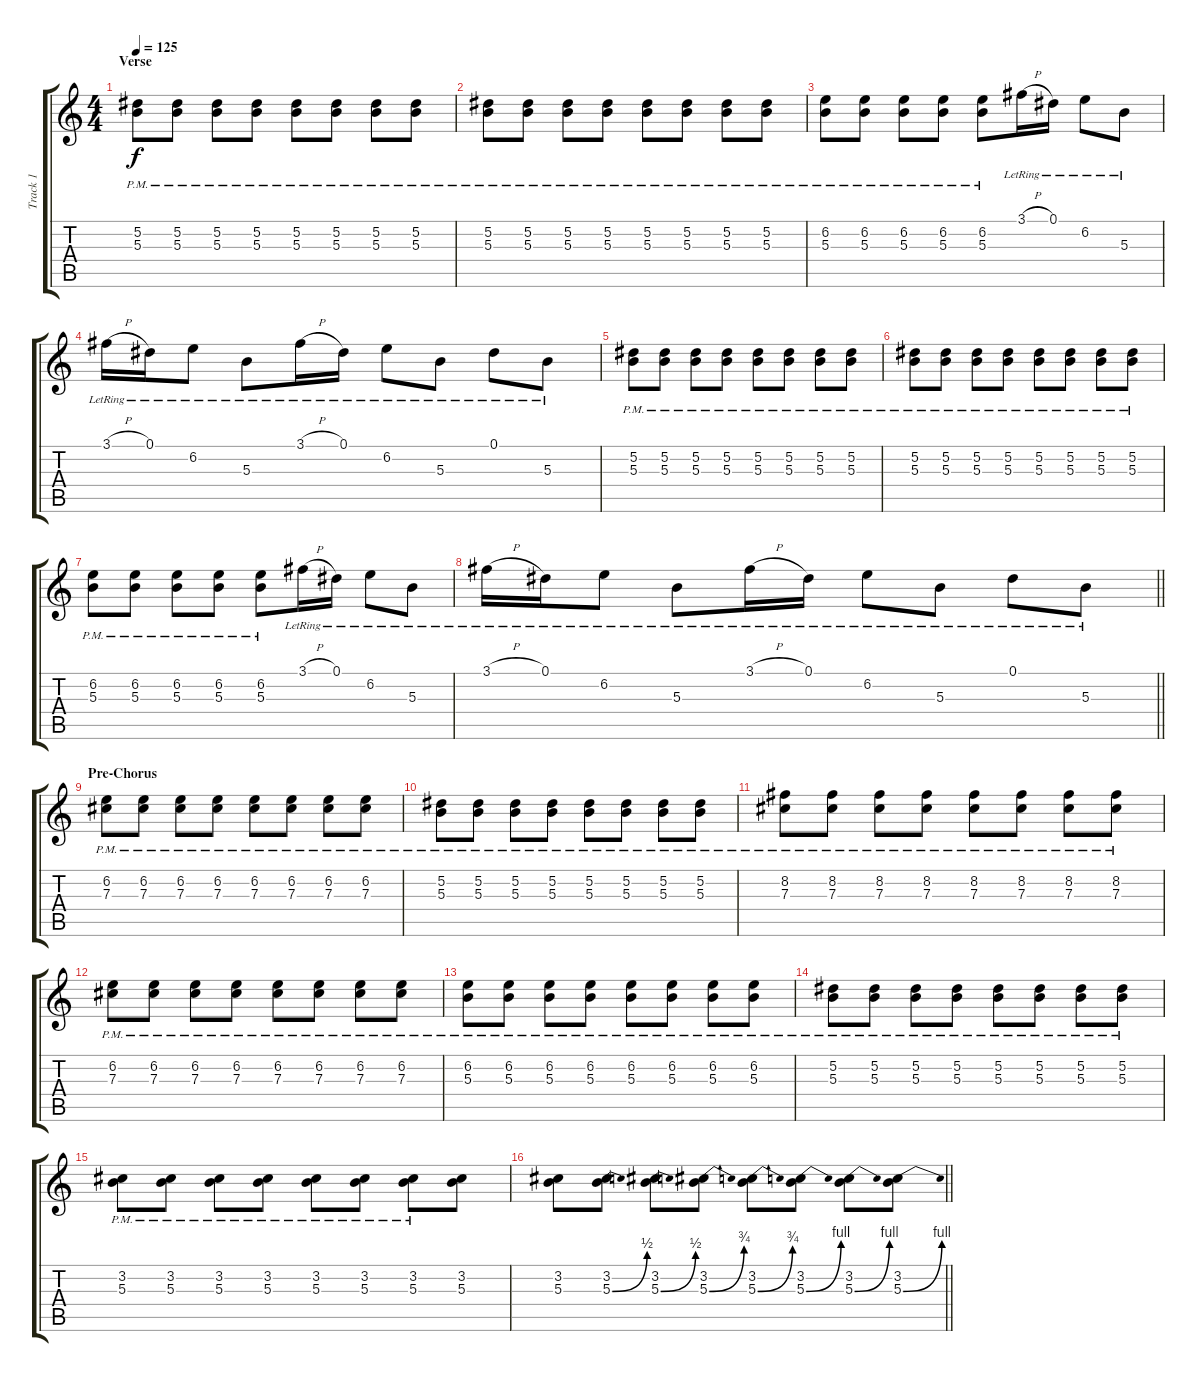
\track ("Track 1" "Track 1") {instrument electricguitarjazz}
\staff {score tabs}
\tuning (Eb4 Bb3 Gb3 Db3 Ab2 Db2) {hide}
\ts (4 4)
\section ("" "Verse")
\tempo 125
\clef g2
\ks c
(5.2{pm} 5.3{pm}).8{dy f instrument electricguitarjazz} (5.2{pm} 5.3{pm}).8 (5.2{pm} 5.3{pm}).8 (5.2{pm} 5.3{pm}).8 (5.2{pm} 5.3{pm}).8 (5.2{pm} 5.3{pm}).8 (5.2{pm} 5.3{pm}).8 (5.2{pm} 5.3{pm}).8 |
(5.2{pm} 5.3{pm}).8 (5.2{pm} 5.3{pm}).8 (5.2{pm} 5.3{pm}).8 (5.2{pm} 5.3{pm}).8 (5.2{pm} 5.3{pm}).8 (5.2{pm} 5.3{pm}).8 (5.2{pm} 5.3{pm}).8 (5.2{pm} 5.3{pm}).8 |
(6.2{pm} 5.3{pm}).8 (6.2{pm} 5.3{pm}).8 (6.2{pm} 5.3{pm}).8 (6.2{pm} 5.3{pm}).8 (6.2{pm} 5.3{pm}).8 3.1{h lr}.16 0.1{lr}.16 6.2{lr}.8 5.3{lr}.8 |
3.1{h lr}.16 0.1{lr}.16 6.2{lr}.8 5.3{lr}.8 3.1{h lr}.16 0.1{lr}.16 6.2{lr}.8 5.3{lr}.8 0.1{lr}.8 5.3{lr}.8 |
(5.2{pm} 5.3{pm}).8 (5.2{pm} 5.3{pm}).8 (5.2{pm} 5.3{pm}).8 (5.2{pm} 5.3{pm}).8 (5.2{pm} 5.3{pm}).8 (5.2{pm} 5.3{pm}).8 (5.2{pm} 5.3{pm}).8 (5.2{pm} 5.3{pm}).8 |
(5.2{pm} 5.3{pm}).8 (5.2{pm} 5.3{pm}).8 (5.2{pm} 5.3{pm}).8 (5.2{pm} 5.3{pm}).8 (5.2{pm} 5.3{pm}).8 (5.2{pm} 5.3{pm}).8 (5.2{pm} 5.3{pm}).8 (5.2{pm} 5.3{pm}).8 |
(6.2{pm} 5.3{pm}).8 (6.2{pm} 5.3{pm}).8 (6.2{pm} 5.3{pm}).8 (6.2{pm} 5.3{pm}).8 (6.2{pm} 5.3{pm}).8 3.1{h lr}.16 0.1{lr}.16 6.2{lr}.8 5.3{lr}.8 |
\barLineRight lightlight
3.1{h lr}.16 0.1{lr}.16 6.2{lr}.8 5.3{lr}.8 3.1{h lr}.16 0.1{lr}.16 6.2{lr}.8 5.3{lr}.8 0.1{lr}.8 5.3{lr}.8 |
\section ("" "Pre-Chorus")
(6.2{pm} 7.3{pm}).8 (6.2{pm} 7.3{pm}).8 (6.2{pm} 7.3{pm}).8 (6.2{pm} 7.3{pm}).8 (6.2{pm} 7.3{pm}).8 (6.2{pm} 7.3{pm}).8 (6.2{pm} 7.3{pm}).8 (6.2{pm} 7.3{pm}).8 |
(5.2{pm} 5.3{pm}).8 (5.2{pm} 5.3{pm}).8 (5.2{pm} 5.3{pm}).8 (5.2{pm} 5.3{pm}).8 (5.2{pm} 5.3{pm}).8 (5.2{pm} 5.3{pm}).8 (5.2{pm} 5.3{pm}).8 (5.2{pm} 5.3{pm}).8 |
(8.2{pm} 7.3{pm}).8 (8.2{pm} 7.3{pm}).8 (8.2{pm} 7.3{pm}).8 (8.2{pm} 7.3{pm}).8 (8.2{pm} 7.3{pm}).8 (8.2{pm} 7.3{pm}).8 (8.2{pm} 7.3{pm}).8 (8.2{pm} 7.3{pm}).8 |
(6.2{pm} 7.3{pm}).8 (6.2{pm} 7.3{pm}).8 (6.2{pm} 7.3{pm}).8 (6.2{pm} 7.3{pm}).8 (6.2{pm} 7.3{pm}).8 (6.2{pm} 7.3{pm}).8 (6.2{pm} 7.3{pm}).8 (6.2{pm} 7.3{pm}).8 |
(6.2{pm} 5.3{pm}).8 (6.2{pm} 5.3{pm}).8 (6.2{pm} 5.3{pm}).8 (6.2{pm} 5.3{pm}).8 (6.2{pm} 5.3{pm}).8 (6.2{pm} 5.3{pm}).8 (6.2{pm} 5.3{pm}).8 (6.2{pm} 5.3{pm}).8 |
(5.2{pm} 5.3{pm}).8 (5.2{pm} 5.3{pm}).8 (5.2{pm} 5.3{pm}).8 (5.2{pm} 5.3{pm}).8 (5.2{pm} 5.3{pm}).8 (5.2{pm} 5.3{pm}).8 (5.2{pm} 5.3{pm}).8 (5.2{pm} 5.3{pm}).8 |
(3.2{pm} 5.3{pm}).8 (3.2{pm} 5.3{pm}).8 (3.2{pm} 5.3{pm}).8 (3.2{pm} 5.3{pm}).8 (3.2{pm} 5.3{pm}).8 (3.2{pm} 5.3{pm}).8 (3.2{pm} 5.3{pm}).8 (3.2 5.3).8 |
\barLineRight lightlight
(3.2 5.3).8 (3.2 5.3{be (bend 0 0 60 2)}).8 (3.2 5.3{be (bend 0 0 60 2)}).8 (3.2 5.3{be (bend 0 0 60 3)}).8 (3.2 5.3{be (bend 0 0 60 3)}).8 (3.2 5.3{be (bend 0 0 60 4)}).8 (3.2 5.3{be (bend 0 0 60 4)}).8 (3.2 5.3{be (bend 0 0 60 4)}).8
